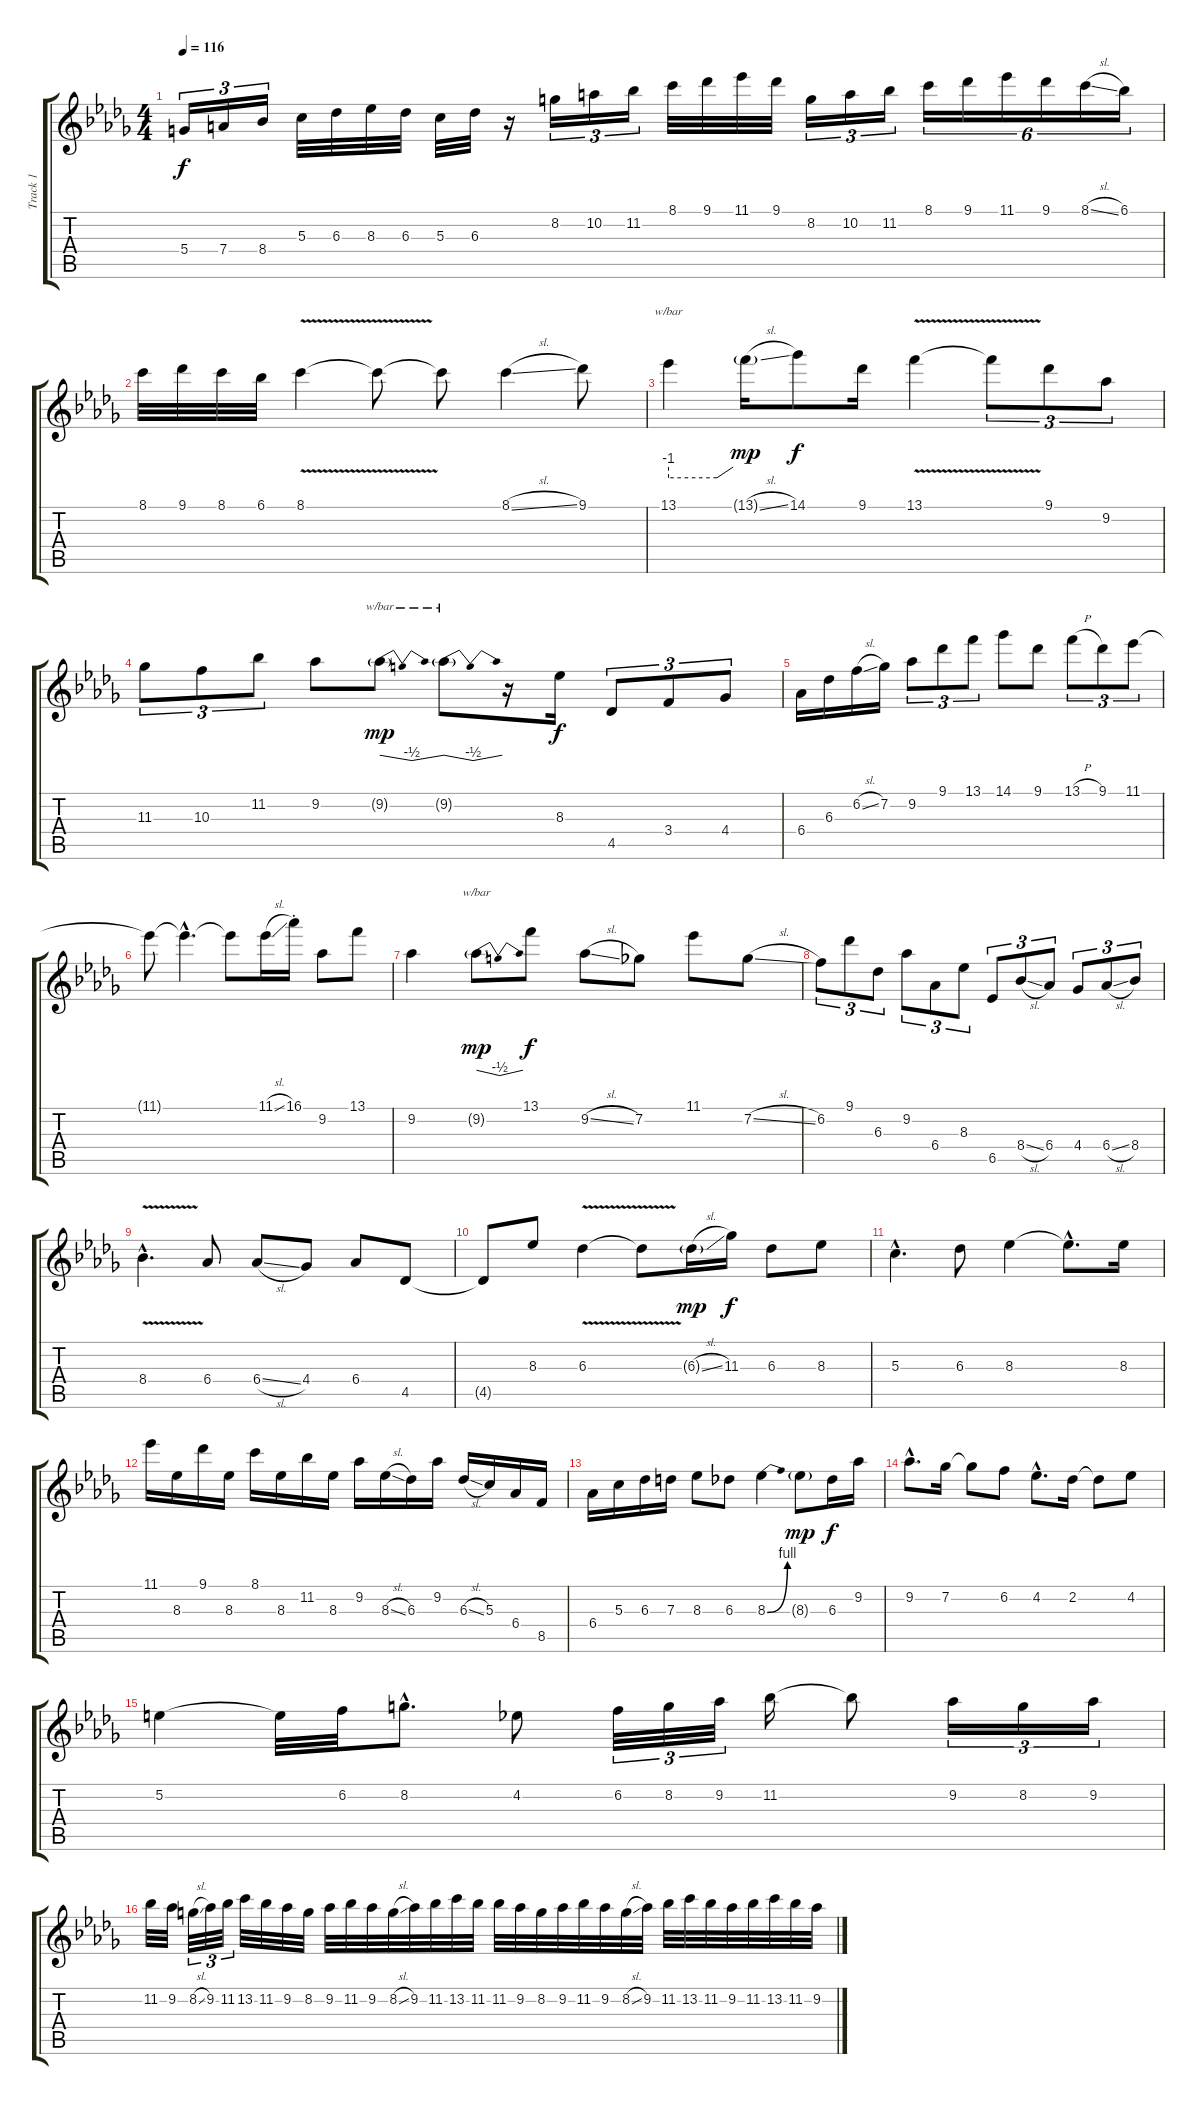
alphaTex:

\track ("Track 1" "Track 1") {instrument electricguitarclean}
\staff {score tabs}
\tuning (E4 B3 G3 D3 A2 E2) {hide}
\ts (4 4)
\tempo 116
\clef g2
\ks db
5.4.16{tu (3 2) dy f} 7.4.16{tu (3 2)} 8.4.16{tu (3 2)} 5.3.32 6.3.32 8.3.32 6.3.32 5.3.32 6.3.32 r.16 8.2.16{tu (3 2)} 10.2.16{tu (3 2)} 11.2.16{tu (3 2)} 8.1.32 9.1.32 11.1.32 9.1.32 8.2.16{tu (3 2)} 10.2.16{tu (3 2)} 11.2.16{tu (3 2)} 8.1.16{tu (6 4)} 9.1.16{tu (6 4)} 11.1.16{tu (6 4)} 9.1.16{tu (6 4)} 8.1{sl}.16{tu (6 4)} 6.1.16{tu (6 4)} |
8.1.32 9.1.32 8.1.32 6.1.32 8.1{v}.4 8.1{t}.8 8.1{t}.8 8.1{sl}.4 9.1.8 |
13.1.4{tbe (custom default 0 -4 45 -4 60 0)} 13.1{sl g}.16{dy mp} 14.1.8{dy f} 9.1.16 13.1{v}.4 13.1{t}.8{tu (3 2)} 9.1.8{tu (3 2)} 9.2.8{tu (3 2)} |
11.3.8{tu (3 2)} 10.3.8{tu (3 2)} 11.2.8{tu (3 2)} 9.2.8 9.2{g}.8{tbe (dip default 0 0 30 -2 60 0) dy mp} 9.2{g}.8{tbe (dip default 0 0 30 -2 60 0)} r.16 8.3.16{dy f} 4.5.8{tu (3 2)} 3.4.8{tu (3 2)} 4.4.8{tu (3 2)} |
6.4.16 6.3.16 6.2{sl}.16 7.2.16 9.2.8{tu (3 2)} 9.1.8{tu (3 2)} 13.1.8{tu (3 2)} 14.1.8 9.1.8 13.1{h}.8{tu (3 2)} 9.1.8{tu (3 2)} 11.1.8{tu (3 2)} |
11.1{t}.8 11.1{hac t}.4{d} 11.1{t}.8 11.1{sl}.16 16.1{st}.16 9.2.8 13.1.8 |
9.2.4 9.2{g}.8{tbe (dip default 0 0 30 -2 60 0) dy mp} 13.1.8{dy f} 9.2{sl}.8 7.2.8 11.1.8 7.2{sl}.8 |
6.2.8{tu (3 2)} 9.1.8{tu (3 2)} 6.3.8{tu (3 2)} 9.2.8{tu (3 2)} 6.4.8{tu (3 2)} 8.3.8{tu (3 2)} 6.5.8{tu (3 2)} 8.4{sl}.8{tu (3 2)} 6.4.8{tu (3 2)} 4.4.8{tu (3 2)} 6.4{sl}.8{tu (3 2)} 8.4.8{tu (3 2)} |
8.4{v hac}.4{d} 6.4.8 6.4{sl}.8 4.4.8 6.4.8 4.5.8 |
4.5{t}.8 8.3.8 6.3{v}.4 6.3{t}.8 6.3{sl g}.16{dy mp} 11.3.16{dy f} 6.3.8 8.3.8 |
5.3{hac}.4{d} 6.3.8 8.3.4 8.3{hac t}.8{d} 8.3.16 |
11.1.16 8.3.16 9.1.16 8.3.16 8.1.16 8.3.16 11.2.16 8.3.16 9.2.16 8.3{sl}.16 6.3.16 9.2.16 6.3{sl}.16 5.3.16 6.4.16 8.5.16 |
6.4.16 5.3.16 6.3.16 7.3.16 8.3.8 6.3.8 8.3{be (bend 0 0 60 4)}.4 8.3{g}.8{dy mp} 6.3.16{dy f} 9.2.16 |
9.2{hac}.8{d} 7.2.16 7.2{t}.8 6.2.8 4.2{hac}.8{d} 2.2.16 2.2{t}.8 4.2.8 |
5.2.4 5.2{t}.32 6.2.32 8.2{hac}.8{d} 4.2.8 6.2.32{tu (3 2)} 8.2.32{tu (3 2)} 9.2.32{tu (3 2)} 11.2.16 11.2{t}.8 9.2.16{tu (3 2)} 8.2.16{tu (3 2)} 9.2.16{tu (3 2)} |
11.2.32 9.2.32 8.2{sl}.32{tu (3 2)} 9.2.32{tu (3 2)} 11.2.32{tu (3 2)} 13.2.32 11.2.32 9.2.32 8.2.32 9.2.32 11.2.32 9.2.32 8.2{sl}.32 9.2.32 11.2.32 13.2.32 11.2.32 11.2.32 9.2.32 8.2.32 9.2.32 11.2.32 9.2.32 8.2{sl}.32 9.2.32 11.2.32 13.2.32 11.2.32 9.2.32 11.2.32 13.2.32 11.2.32 9.2.32
